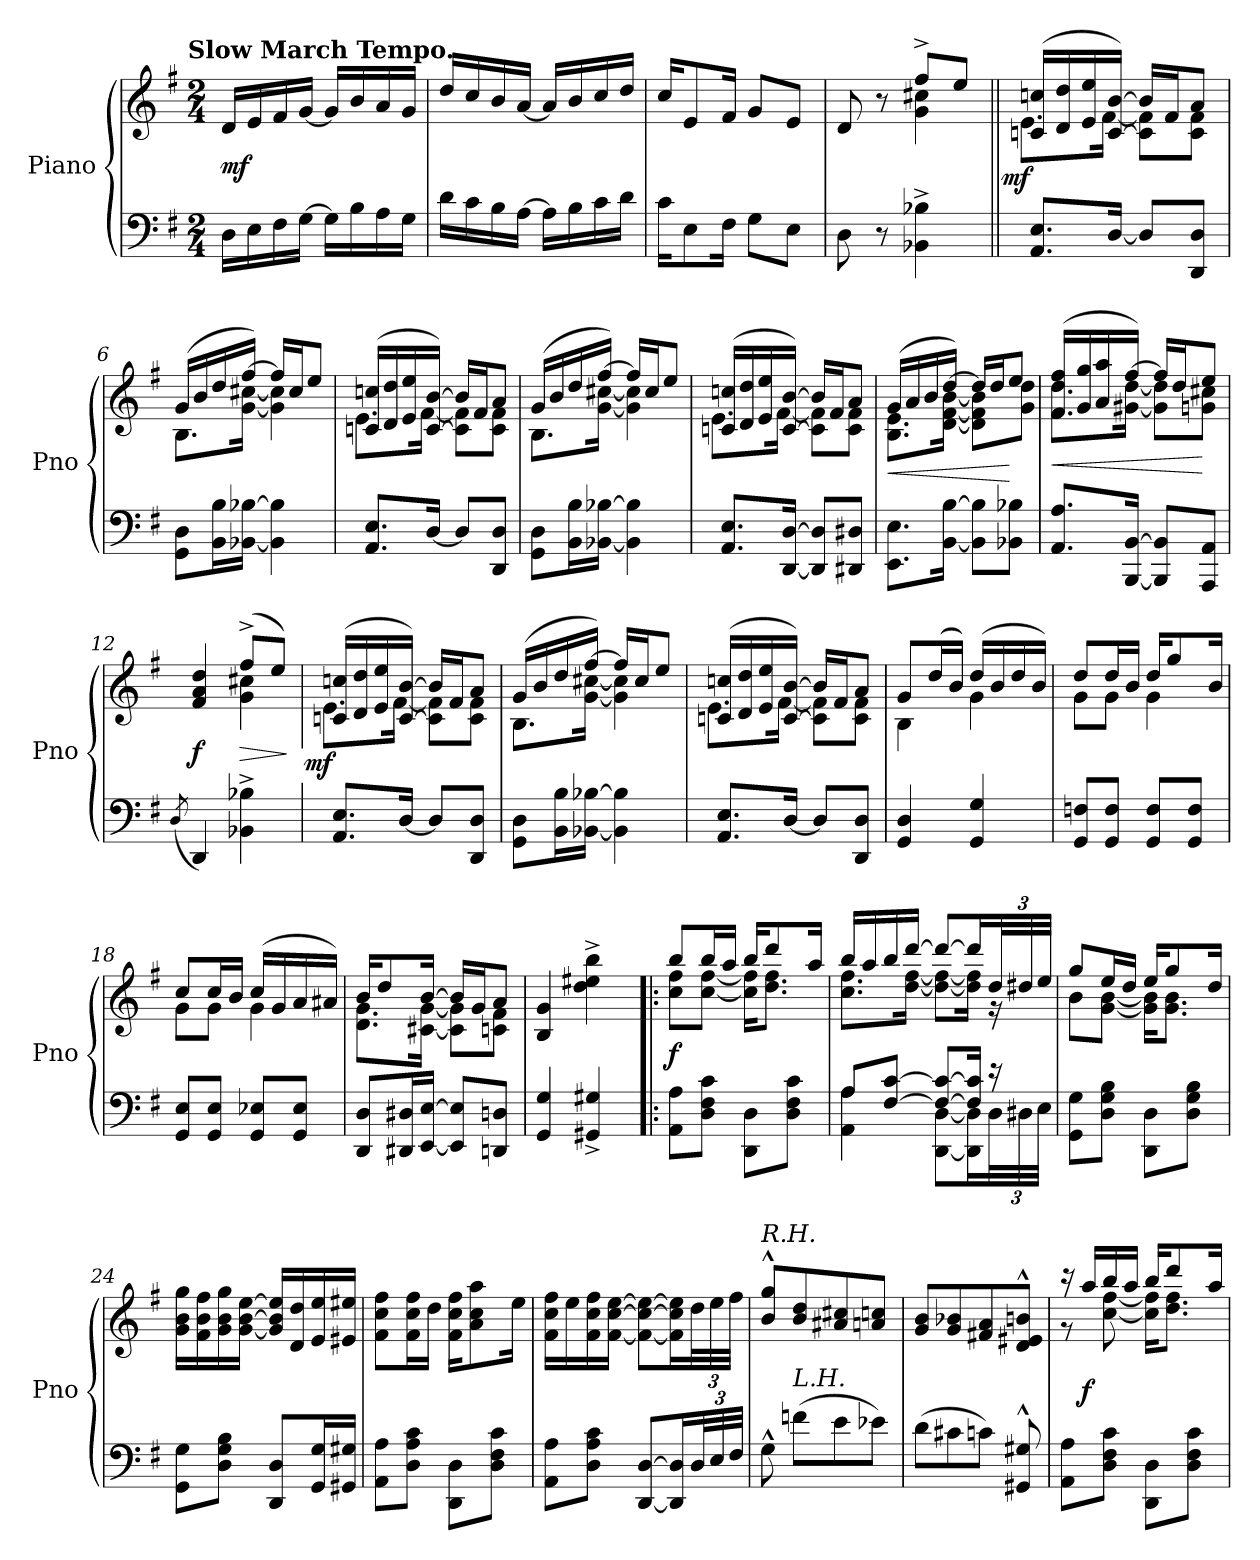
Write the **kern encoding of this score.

**kern	**kern	**dynam
*part1	*part1	*part1
*staff2	*staff1	*staff1/2
*I"Piano	*	*
*I'Pno	*	*
*clefF4	*clefG2	*
*k[f#]	*k[f#]	*
!!LO:TX:omd:t=Slow March Tempo.
*M2/4	*M2/4	*
*MM73	*MM73	*
=1	=1	=1
16DLL	16dLL	mf
16E	16e	.
16F#	16f#	.
[16GJJ	[16gJJ	.
16GLL]	16gLL]	.
16B	16b	.
16A	16a	.
16GJJ	16gJJ	.
=2	=2	=2
16dLL	16dd/LL	.
16c	16cc/	.
16B	16b/	.
[16AJJ	[16a/JJ	.
16ALL]	16a/LL]	.
16B	16b/	.
16c	16cc/	.
16dJJ	16dd/JJ	.
=3	=3	=3
16cKL	16ccKL	.
8E	8e	.
16F#Jk	16f#Jk	.
8GL	8gL	.
8EJ	8eJ	.
=4	=4	=4
*	*^	*
8D	8d	4ryy	.
8r	8r	.	.
4BB-X^ 4B-X^	8ff#^L	4g 4cc#X	.
.	8eeJ	.	.
=5||	=5||	=5||	=5||
!	!	!	!LO:DY:rj
8.AA 8.EL	(16cn 16ccnLL	8.eL	mf
.	16d 16dd	.	.
.	16e 16ee	.	.
[16DJk	[16c [16bJJ)	[16f#Jk	.
8DL]	16bLL]	8c] 8f#]L	.
.	16f#J	.	.
8DD 8DJ	8aJ	8c 8f#J	.
=6	=6	=6	=6
8GG 8DL	(16gLL	8.BL	.
.	16b	.	.
16BB 16BL	16dd	.	.
[16BB-X [16B-XJJ	[16ff#JJ)	[16g [16cc#XJk	.
4BB-] 4B-]	16ff#LL]	4g] 4cc#]	.
.	16cc#J	.	.
.	8eeJ	.	.
=7	=7	=7	=7
8.AA 8.EL	(16cn 16ccnLL	8.eL	.
.	16d 16dd	.	.
.	16e 16ee	.	.
[16DJk	[16c [16bJJ)	[16f#Jk	.
8DL]	16bLL]	8c] 8f#]L	.
.	16f#J	.	.
8DD 8DJ	8aJ	8c 8f#J	.
=8	=8	=8	=8
8GG 8DL	(16gLL	8.BL	.
.	16b	.	.
16BB 16BL	16dd	.	.
[16BB-X [16B-XJJ	[16ff#JJ)	[16g [16cc#XJk	.
4BB-] 4B-]	16ff#LL]	4g] 4cc#]	.
.	16cc#J	.	.
.	8eeJ	.	.
=9	=9	=9	=9
8.AA 8.EL	(16cn 16ccnLL	8.eL	.
.	16d 16dd	.	.
.	16e 16ee	.	.
[16DD [16DJk	[16c [16bJJ)	[16f#Jk	.
8DD] 8D]L	16bLL]	8c] 8f#]L	.
.	16f#J	.	.
8DD#X 8D#XJ	8aJ	8c 8f#J	.
=10	=10	=10	=10
8.EE\ 8.E\L	(16gLL	8.B 8.eL	<
.	16a	.	.
.	16b	.	.
[16BB\ [16B\Jk	[16ddJJ)	[16d [16f# [16bJk	.
8BB] 8B]L	16ddLL]	8d] 8f#] 8b]L	.
.	16ddJ	.	.
8BB-X 8B-XJ	8eeJ	8g 8ddJ	[
=11	=11	=11	=11
8.AA 8.AL	(16f# 16ff#LL	8.f# 8.ddL	<
.	16g 16gg	.	.
.	16a 16aa	.	.
[16BBB [16BBJk	[16ff#JJ)	[16g#X [16ddJk	.
8BBB] 8BB]L	16ff#LL]	8g#] 8dd]L	.
.	16ddJ	.	.
8AAA 8AAJ	8eeJ	8gn 8cc#XJ	[
=12	=12	=12	=12
(8qD/	.	.	.
4DD)	4f# 4a 4dd	4ryy	f
4BB-X^ 4B-X^	(8ff#^L	4g 4cc#X	>
.	8eeJ)	.	.
*	*v	*v	*
.	.	]
=13	=13	=13
*	*^	*
!	!	!	!LO:DY:rj
8.AA 8.EL	(16cn 16ccnLL	8.eL	mf
.	16d 16dd	.	.
.	16e 16ee	.	.
[16DJk	[16c [16bJJ)	[16f#Jk	.
8DL]	16bLL]	8c] 8f#]L	.
.	16f#J	.	.
8DD 8DJ	8aJ	8c 8f#J	.
=14	=14	=14	=14
8GG 8DL	(16gLL	8.BL	.
.	16b	.	.
16BB 16BL	16dd	.	.
[16BB-X [16B-XJJ	[16ff#JJ)	[16g [16cc#XJk	.
4BB-] 4B-]	16ff#LL]	4g] 4cc#]	.
.	16cc#J	.	.
.	8eeJ	.	.
=15	=15	=15	=15
8.AA 8.EL	(16cn 16ccnLL	8.eL	.
.	16d 16dd	.	.
.	16e 16ee	.	.
[16DJk	[16c [16bJJ)	[16f#Jk	.
8DL]	16bLL]	8c] 8f#]L	.
.	16f#J	.	.
8DD 8DJ	8aJ	8c 8f#J	.
=16	=16	=16	=16
4GG 4D	8gL	4B	.
.	(16ddL	.	.
.	16bJJ)	.	.
4GG 4G	(16ddLL	4g	.
.	16b	.	.
.	16dd	.	.
.	16bJJ)	.	.
=17	=17	=17	=17
8GG 8FnL	8ddL	8gL	.
8GG 8FJ	16ddL	8gJ	.
.	16bJJ	.	.
8GG 8FL	16ddKL	4g	.
.	8gg	.	.
8GG 8FJ	.	.	.
.	16bJk	.	.
=18	=18	=18	=18
8GG 8EL	8ccL	8gL	.
8GG 8EJ	16ccL	8gJ	.
.	16bJJ	.	.
8GG 8E-XL	(16ccLL	4g	.
.	16g	.	.
8GG 8E-J	16a	.	.
.	16a#XJJ)	.	.
=19	=19	=19	=19
8DD 8DL	16bKL	8.d 8.gL	.
.	8dd	.	.
16DD#X 16D#XL	.	.	.
[16EE [16EJJ	[16bJk	[16c#X [16gJk	.
8EE] 8E]L	16bLL]	8c#] 8g]L	.
.	16gJ	.	.
8DDn 8DnJ	8aJ	8cn 8f#J	.
*	*v	*v	*
=20	=20	=20
4GG 4G	4B 4g	.
4GG#X^> 4G#X^>	4dd^ 4ee#X^ 4bb^	.
=21!|:	=21!|:	=21!|:
*	*^	*
8AA 8AL	8bbL	8cc 8ff#L	f
8D 8F# 8cJ	16bbL	[8cc [8ff#J	.
.	16aaJJ	.	.
8DD\ 8D\L	16bbKL	16cc] 16ff#]KL	.
.	8ddd	8.dd 8.ff#J	.
8D\ 8F#\ 8c\J	.	.	.
.	16aaJk	.	.
=22	=22	=22	=22
*^	*	*	*
8AL	4AA 4A	16bbLL	8.cc 8.ff#L	.
.	.	16aa	.	.
[8F# [8cJ	.	16bb	.	.
.	.	[16dddJJ	[16dd [>16ff#Jk	.
8F#_ 8c_L	[8DD [8DL	8dddL_	8dd_ 8ff#_L	.
16F#] 16c]Jk	16DD] 16D]L	16dddL]	16dd] 16ff#]Jk	.
16r	48DL	48ddL	16r	.
.	48D#X	48dd#X	.	.
.	48EJJJ	48eeJJJ	.	.
*v	*v	*	*	*
=23	=23	=23	=23
8GG 8GL	8ggL	8bL	.
8D 8G 8BJ	16eeL	[8g [8bJ	.
.	16ddJJ	.	.
8DD\ 8D\L	16eeKL	16g] 16b]KL	.
.	8gg	8.g 8.bJ	.
8D\ 8G\ 8B\J	.	.	.
.	16ddJk	.	.
*	*v	*v	*
=24	=24	=24
8GG 8GL	16g 16b 16ggLL	.
.	16f# 16b 16ff#	.
8D 8G 8BJ	16g 16b 16gg	.
.	[16g [16b [16eeJJ	.
8DD 8DL	16g] 16b] 16ee]LL	.
.	16d 16dd	.
16GG 16GL	16e 16ee	.
16GG#X 16G#XJJ	16e#X 16ee#XJJ	.
=25	=25	=25
8AA 8AL	8f# 8cc 8ff#L	.
8D 8A 8cJ	16f# 16cc 16ff#L	.
.	16ddJJ	.
8DD\ 8D\L	16f# 16cc 16ff#KL	.
.	8a 8cc 8aa	.
8D\ 8F#\ 8c\J	.	.
.	16eeJk	.
=26	=26	=26
8AA 8AL	16f# 16cc 16ff#LL	.
.	16ee	.
8D 8A 8cJ	16f# 16cc 16ff#	.
.	[16f# [16cc [16eeJJ	.
[8DD [8DL	8f#_ 8cc_ 8ee_L	.
16DD] 16D]L	16f#] 16cc] 16ee]L	.
48DL	48ddL	.
48E	48ee	.
48F#JJJ	48ff#JJJ	.
=27	=27	=27
!	!LO:TX:a:i:t=R.H.	!
8G^^	8b^^< 8gg^^<L	.
!	!LO:TX:c:i:t=L.H.	!
(8fn\L	8b/ 8dd/	.
8e\	8a#X/ 8cc#X/	.
8e-X\J)	8an/ 8ccn/J	.
=28	=28	=28
(8d\L	8g/ 8b/L	.
8c#X\	8g/ 8b-X/	.
8cn\J)	8f#X/ 8a/	.
8GG#X^^ 8G#X^^	8d^^ 8e#X^^ 8bn^^J	.
=29	=29	=29
*	*^	*
8AA 8AL	16r	8r	.
.	16aaLL	.	f
8D 8F# 8cJ	16bb	[8cc [8ff#	.
.	16aaJJ	.	.
8DD\ 8D\L	16bbKL	16cc] 16ff#]KL	.
.	8ddd	8.dd 8.ff#J	.
8D\ 8F#\ 8c\J	.	.	.
.	16aaJk	.	.
*	*v	*v	*
=	=	=
*-	*-	*-
